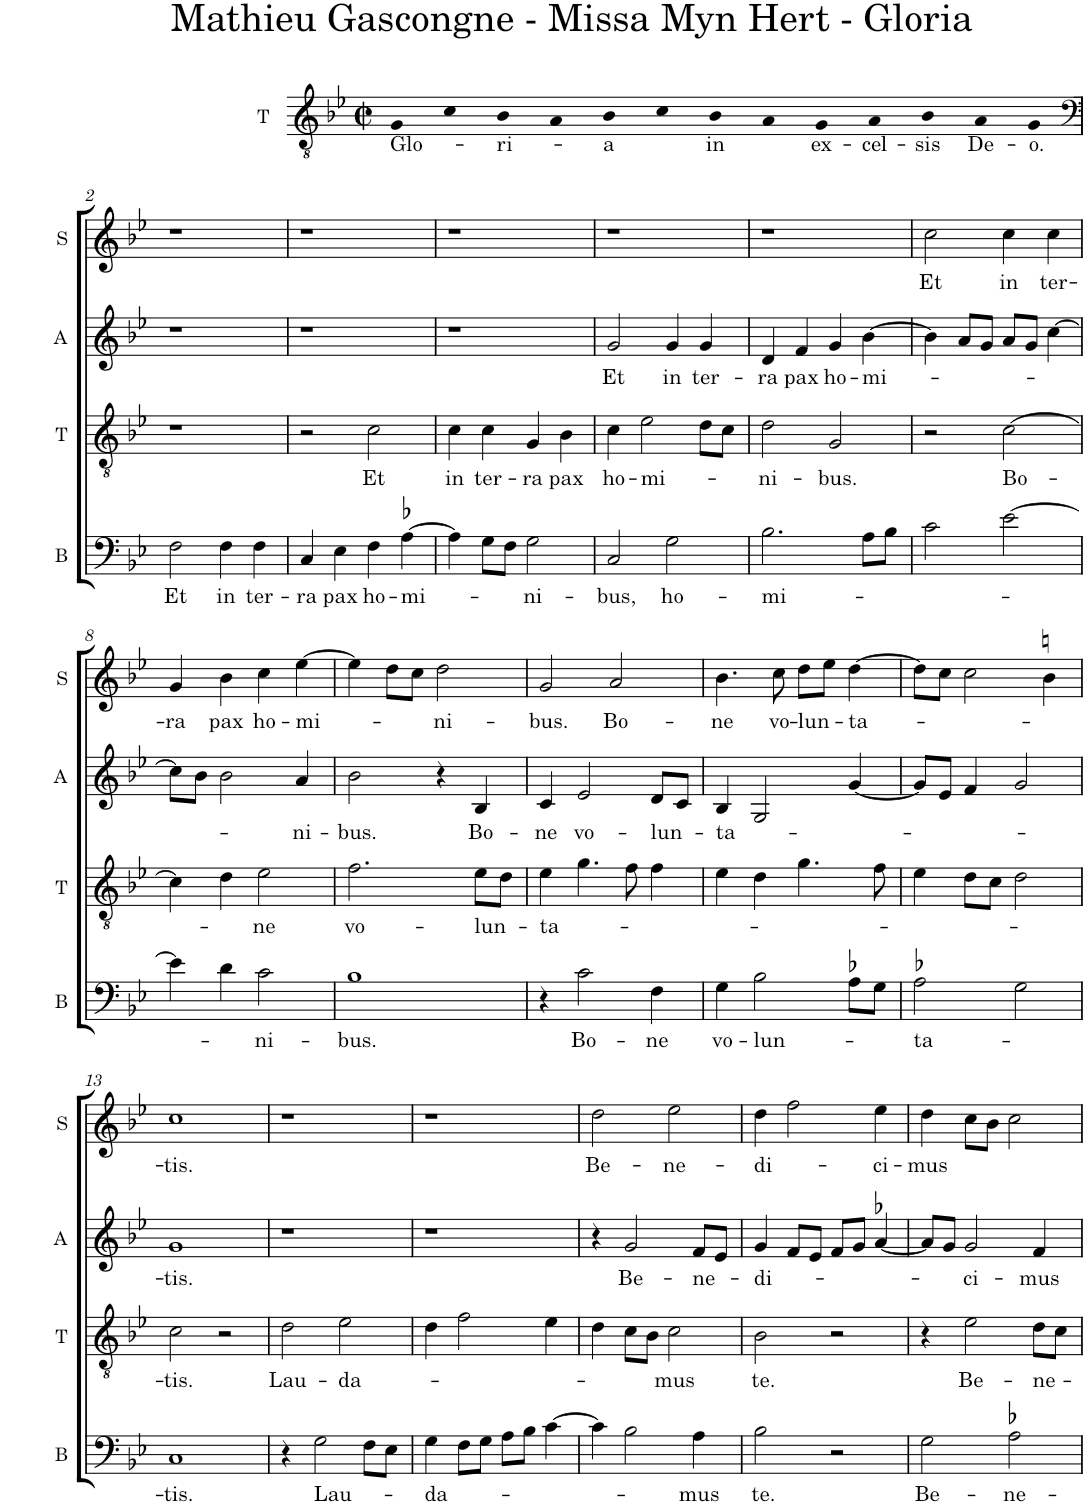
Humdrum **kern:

**kern	**text	**kern	**text	**kern	**text	**kern	**text
*part4	*part4	*part3	*part3	*part2	*part2	*part1	*part1
*staff4	*staff4	*staff3	*staff3	*staff2	*staff2	*staff1	*staff1
*I"B	*	*I"T	*	*I"A	*	*I"S	*
*I'B	*	*I'T	*	*I'A	*	*I'S	*
*stria5	*	*	*	*	*	*	*
*clefF4	*	*clefGv2	*	*clefG2	*	*clefF4	*
*	*	*	*	*	*	*Trd4c7	*
*k[b-e-]	*	*k[b-e-]	*	*k[b-e-]	*	*k[b-e-]	*
*B-:	*	*B-:	*	*B-:	*	*B-:	*
*M2/2	*	*M2/2	*	*M2/2	*	*M2/2	*
*met(c|)	*	*met(c|)	*	*met(c|)	*	*met(c|)	*
=1	=1	=1	=1	=1	=1	=1	=1
!	!	!	!	!	!	!LO:TX:a:t=Mathieu Gascongne - Missa Myn Hert - Gloria	!
!	!	!	!LO:LY:b	!	!	!	!
1ryy	.	4G	Glo-	1r	.	1r	.
.	.	4c	.	.	.	.	.
!	!	!	!LO:LY:b	!	!	!	!
.	.	4B-	-ri-	.	.	.	.
.	.	4A	.	.	.	.	.
!	!	!	!LO:LY:b	!	!	!	!
1ryy	.	4B-	-a	1ryy	.	1ryy	.
.	.	4c	.	.	.	.	.
!	!	!	!LO:LY:b	!	!	!	!
.	.	4B-	in	.	.	.	.
.	.	4A	.	.	.	.	.
!	!	!	!LO:LY:b	!	!	!	!
1ryy	.	4G	ex-	1r	.	1r	.
!	!	!	!LO:LY:b	!	!	!	!
.	.	4A	-cel-	.	.	.	.
!	!	!	!LO:LY:b	!	!	!	!
.	.	4B-	-sis	.	.	.	.
!	!	!	!LO:LY:b	!	!	!	!
.	.	4A	De-	.	.	.	.
!	!	!	!LO:LY:b	!	!	!	!
4ryy	.	4G	-o.	4r	.	4r	.
!!LO:LB:g=z
=2	=2	=2	=2	=2	=2	=2	=2
*clefF4	*	*	*	*clefG2	*	*clefG2	*
!	!LO:LY:b	!	!	!	!	!	!
2F\	Et	1r	.	1r	.	1r	.
1ryy	.	.	.	.	.	.	.
.	.	1ryy	.	1r	.	1r	.
!	!LO:LY:b	!	!	!	!	!	!
4F\	in	.	.	.	.	.	.
!	!LO:LY:b	!	!	!	!	!	!
4F\	ter-	.	.	.	.	.	.
=3	=3	=3	=3	=3	=3	=3	=3
!	!LO:LY:b	!	!	!	!	!	!
4C/	-ra	2r	.	1r	.	1r	.
!	!LO:LY:b	!	!	!	!	!	!
4E-\	pax	.	.	.	.	.	.
!	!LO:LY:b	!	!LO:LY:b	!	!	!	!
4F\	ho-	2c\	Et	.	.	.	.
!	!LO:LY:b	!	!	!	!	!	!
[4A-X\	-mi-	.	.	.	.	.	.
=4	=4	=4	=4	=4	=4	=4	=4
!	!	!	!LO:LY:b	!	!	!	!
4A-\]	.	4c\	in	1r	.	1r	.
!	!	!	!LO:LY:b	!	!	!	!
8G\L	.	4c\	ter-	.	.	.	.
8F\J	.	.	.	.	.	.	.
!	!LO:LY:b	!	!LO:LY:b	!	!	!	!
2G\	-ni-	4G/	-ra	.	.	.	.
!	!	!	!LO:LY:b	!	!	!	!
.	.	4B-\	pax	.	.	.	.
=5	=5	=5	=5	=5	=5	=5	=5
!	!LO:LY:b	!	!LO:LY:b	!	!LO:LY:b	!	!
2C/	-bus,	4c\	ho-	2g/	Et	1r	.
!	!	!	!LO:LY:b	!	!	!	!
.	.	2e-\	-mi-	.	.	.	.
!	!LO:LY:b	!	!	!	!LO:LY:b	!	!
2G\	ho-	.	.	4g/	in	.	.
!	!	!	!	!	!LO:LY:b	!	!
.	.	8d\L	.	4g/	ter-	.	.
.	.	8c\J	.	.	.	.	.
=6	=6	=6	=6	=6	=6	=6	=6
!	!LO:LY:b	!	!LO:LY:b	!	!LO:LY:b	!	!
2.B-\	-mi-	2d\	-ni-	4d/	-ra	1r	.
!	!	!	!	!	!LO:LY:b	!	!
.	.	.	.	4f/	pax	.	.
!	!	!	!LO:LY:b	!	!LO:LY:b	!	!
.	.	2G/	-bus.	4g/	ho-	.	.
!	!	!	!	!	!LO:LY:b	!	!
8A\L	.	.	.	[4b-\	-mi-	.	.
8B-\J	.	.	.	.	.	.	.
=7	=7	=7	=7	=7	=7	=7	=7
!	!	!	!	!	!	!	!LO:LY:b
2c\	.	2r	.	4b-\]	.	2cc\	Et
.	.	.	.	8a/L	.	.	.
.	.	.	.	8g/J	.	.	.
!	!	!	!LO:LY:b	!	!	!	!LO:LY:b
[2e-\	.	[2c\	Bo-	8a/L	.	4cc\	in
.	.	.	.	8g/J	.	.	.
!	!	!	!	!	!	!	!LO:LY:b
.	.	.	.	[4cc\	.	4cc\	ter-
!!LO:LB:g=z
=8	=8	=8	=8	=8	=8	=8	=8
!	!	!	!	!	!	!	!LO:LY:b
4e-\]	.	4c\]	.	8cc\L]	.	4g/	-ra
.	.	.	.	8b-\J	.	.	.
!	!	!	!	!	!	!	!LO:LY:b
4d\	.	4d\	.	2b-\	.	4b-\	pax
!	!LO:LY:b	!	!LO:LY:b	!	!	!	!LO:LY:b
2c\	-ni-	2e-\	-ne	.	.	4cc\	ho-
!	!	!	!	!	!LO:LY:b	!	!LO:LY:b
.	.	.	.	4a/	-ni-	[4ee-\	-mi-
=9	=9	=9	=9	=9	=9	=9	=9
!	!LO:LY:b	!	!LO:LY:b	!	!LO:LY:b	!	!
1B-	-bus.	2.f\	vo-	2b-\	-bus.	4ee-\]	.
.	.	.	.	.	.	8dd\L	.
.	.	.	.	.	.	8cc\J	.
!	!	!	!	!	!	!	!LO:LY:b
.	.	.	.	4r	.	2dd\	-ni-
!	!	!	!LO:LY:b	!	!LO:LY:b	!	!
.	.	8e-\L	-lun-	4B-/	Bo-	.	.
.	.	8d\J	.	.	.	.	.
=10	=10	=10	=10	=10	=10	=10	=10
!	!	!	!LO:LY:b	!	!LO:LY:b	!	!LO:LY:b
4r	.	4e-\	-ta-	4c/	-ne	2g/	-bus.
!	!LO:LY:b	!	!	!	!LO:LY:b	!	!
2c\	Bo-	4.g\	.	2e-/	vo-	.	.
!	!	!	!	!	!	!	!LO:LY:b
.	.	.	.	.	.	2a/	Bo-
.	.	8f\	.	.	.	.	.
!	!LO:LY:b	!	!	!	!LO:LY:b	!	!
4F\	-ne	4f\	.	8d/L	-lun-	.	.
.	.	.	.	8c/J	.	.	.
=11	=11	=11	=11	=11	=11	=11	=11
!	!LO:LY:b	!	!	!	!LO:LY:b	!	!LO:LY:b
4G\	vo-	4e-\	.	4B-/	-ta-	4.b-\	-ne
!	!LO:LY:b	!	!	!	!	!	!
2B-\	-lun-	4d\	.	2G/	.	.	.
!	!	!	!	!	!	!	!LO:LY:b
.	.	.	.	.	.	8cc\	vo-
!	!	!	!	!	!	!	!LO:LY:b
.	.	4.g\	.	.	.	8dd\L	-lun-
.	.	.	.	.	.	8ee-\J	.
!	!	!	!	!	!	!	!LO:LY:b
8A-X\L	.	.	.	[4g/	.	[4dd\	-ta-
8G\J	.	8f\	.	.	.	.	.
=12	=12	=12	=12	=12	=12	=12	=12
!	!LO:LY:b	!	!	!	!	!	!
2A-X\	-ta-	4e-\	.	8g/L]	.	8dd\L]	.
.	.	.	.	8e-/J	.	8cc\J	.
.	.	8d\L	.	4f/	.	2cc\	.
.	.	8c\J	.	.	.	.	.
2G\	.	2d\	.	2g/	.	.	.
.	.	.	.	.	.	4bn\	.
!!LO:LB:g=z
=13	=13	=13	=13	=13	=13	=13	=13
!	!LO:LY:b	!	!LO:LY:b	!	!LO:LY:b	!	!LO:LY:b
1C	-tis.	2c\	-tis.	1g	-tis.	1cc	-tis.
.	.	2r	.	.	.	.	.
=14	=14	=14	=14	=14	=14	=14	=14
!	!	!	!LO:LY:b	!	!	!	!
4r	.	2d\	Lau-	1r	.	1r	.
!	!LO:LY:b	!	!	!	!	!	!
2G\	Lau-	.	.	.	.	.	.
!	!	!	!LO:LY:b	!	!	!	!
.	.	2e-\	-da-	.	.	.	.
8F\L	.	.	.	.	.	.	.
8E-\J	.	.	.	.	.	.	.
=15	=15	=15	=15	=15	=15	=15	=15
!	!LO:LY:b	!	!	!	!	!	!
4G\	-da-	4d\	.	1r	.	1r	.
8F\L	.	2f\	.	.	.	.	.
8G\J	.	.	.	.	.	.	.
8A\L	.	.	.	.	.	.	.
8B-\J	.	.	.	.	.	.	.
[4c\	.	4e-\	.	.	.	.	.
=16	=16	=16	=16	=16	=16	=16	=16
!	!	!	!	!	!	!	!LO:LY:b
4c\]	.	4d\	.	4r	.	2dd\	Be-
!	!	!	!	!	!LO:LY:b	!	!
2B-\	.	8c\L	.	2g/	Be-	.	.
.	.	8B-\J	.	.	.	.	.
!	!	!	!LO:LY:b	!	!	!	!LO:LY:b
.	.	2c\	-mus	.	.	2ee-\	-ne-
!	!LO:LY:b	!	!	!	!LO:LY:b	!	!
4A\	-mus	.	.	8f/L	-ne-	.	.
.	.	.	.	8e-/J	.	.	.
=17	=17	=17	=17	=17	=17	=17	=17
!	!LO:LY:b	!	!LO:LY:b	!	!LO:LY:b	!	!LO:LY:b
2B-\	te.	2B-\	te.	4g/	-di-	4dd\	-di-
.	.	.	.	8f/L	.	2ff\	.
.	.	.	.	8e-/J	.	.	.
2r	.	2r	.	8f/L	.	.	.
.	.	.	.	8g/J	.	.	.
!	!	!	!	!	!	!	!LO:LY:b
.	.	.	.	[4a-X/	.	4ee-\	-ci-
=18	=18	=18	=18	=18	=18	=18	=18
!	!LO:LY:b	!	!	!	!	!	!LO:LY:b
2G\	Be-	4r	.	8a-/L]	.	4dd\	-mus
.	.	.	.	8g/J	.	.	.
!	!	!	!LO:LY:b	!	!LO:LY:b	!	!
.	.	2e-\	Be-	2g/	-ci-	8cc\L	.
.	.	.	.	.	.	8b-\J	.
!	!LO:LY:b	!	!	!	!	!	!
2A-X\	-ne-	.	.	.	.	2cc\	.
!	!	!	!LO:LY:b	!	!LO:LY:b	!	!
.	.	8d\L	-ne-	4f/	-mus	.	.
.	.	8c\J	.	.	.	.	.
=	=	=	=	=	=	=	=
*-	*-	*-	*-	*-	*-	*-	*-
